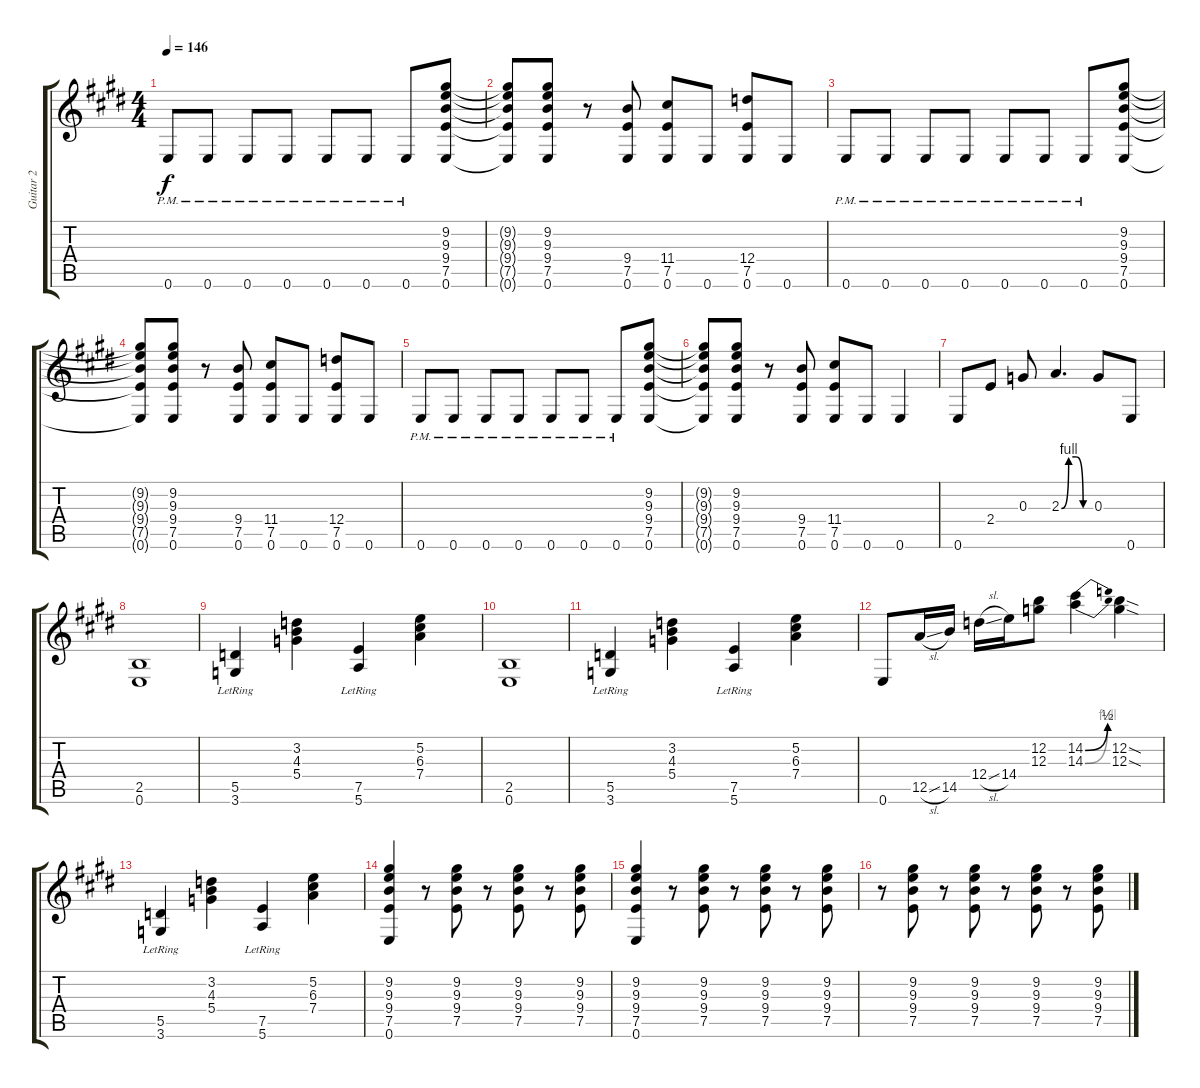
\track ("Guitar 2" "Guitar 2") {instrument distortionguitar}
\staff {score tabs}
\tuning (E4 B3 G3 D3 A2 E2) {hide}
\ts (4 4)
\tempo 146
\clef g2
\ks e
0.6{pm}.8{dy f} 0.6{pm}.8 0.6{pm}.8 0.6{pm}.8 0.6{pm}.8 0.6{pm}.8 0.6{pm}.8 (9.2 9.3 9.4 7.5 0.6).8 |
(9.2{t} 9.3{t} 9.4{t} 7.5{t} 0.6{t}).8 (9.2 9.3 9.4 7.5 0.6).8 r.8 (9.4 7.5 0.6).8 (11.4 7.5 0.6).8 0.6.8 (12.4 7.5 0.6).8 0.6.8 |
0.6{pm}.8 0.6{pm}.8 0.6{pm}.8 0.6{pm}.8 0.6{pm}.8 0.6{pm}.8 0.6{pm}.8 (9.2 9.3 9.4 7.5 0.6).8 |
(9.2{t} 9.3{t} 9.4{t} 7.5{t} 0.6{t}).8 (9.2 9.3 9.4 7.5 0.6).8 r.8 (9.4 7.5 0.6).8 (11.4 7.5 0.6).8 0.6.8 (12.4 7.5 0.6).8 0.6.8 |
0.6{pm}.8 0.6{pm}.8 0.6{pm}.8 0.6{pm}.8 0.6{pm}.8 0.6{pm}.8 0.6{pm}.8 (9.2 9.3 9.4 7.5 0.6).8 |
(9.2{t} 9.3{t} 9.4{t} 7.5{t} 0.6{t}).8 (9.2 9.3 9.4 7.5 0.6).8 r.8 (9.4 7.5 0.6).8 (11.4 7.5 0.6).8 0.6.8 0.6.4 |
0.6.8{volume 10} 2.4.8 0.3.8 2.3{be (custom 0 0 15 4 30 4 45 0 60 0)}.4{d} 0.3.8 0.6.8 |
(2.5 0.6).1{volume 6} |
(5.5{lr} 3.6{lr}).4 (3.2 4.3 5.4).4 (7.5{lr} 5.6{lr}).4 (5.2 6.3 7.4).4 |
(2.5 0.6).1 |
(5.5{lr} 3.6{lr}).4 (3.2 4.3 5.4).4 (7.5{lr} 5.6{lr}).4 (5.2 6.3 7.4).4 |
0.6.8{volume 10} 12.5{sl}.16 14.5.16 12.4{sl}.16 14.4.16 (12.2 12.3).8 (14.2{be (bend 0 0 60 2)} 14.3{be (bend 0 0 60 4)}).4 (12.2{sod} 12.3{sod}).4 |
(5.5{lr} 3.6{lr}).4{volume 6} (3.2 4.3 5.4).4 (7.5{lr} 5.6{lr}).4 (5.2 6.3 7.4).4 |
(9.2 9.3 9.4 7.5 0.6).4 r.8 (9.2 9.3 9.4 7.5).8 r.8 (9.2 9.3 9.4 7.5).8 r.8 (9.2 9.3 9.4 7.5).8 |
(9.2 9.3 9.4 7.5 0.6).4 r.8 (9.2 9.3 9.4 7.5).8 r.8 (9.2 9.3 9.4 7.5).8 r.8 (9.2 9.3 9.4 7.5).8 |
r.8 (9.2 9.3 9.4 7.5).8 r.8 (9.2 9.3 9.4 7.5).8 r.8 (9.2 9.3 9.4 7.5).8 r.8 (9.2 9.3 9.4 7.5).8
